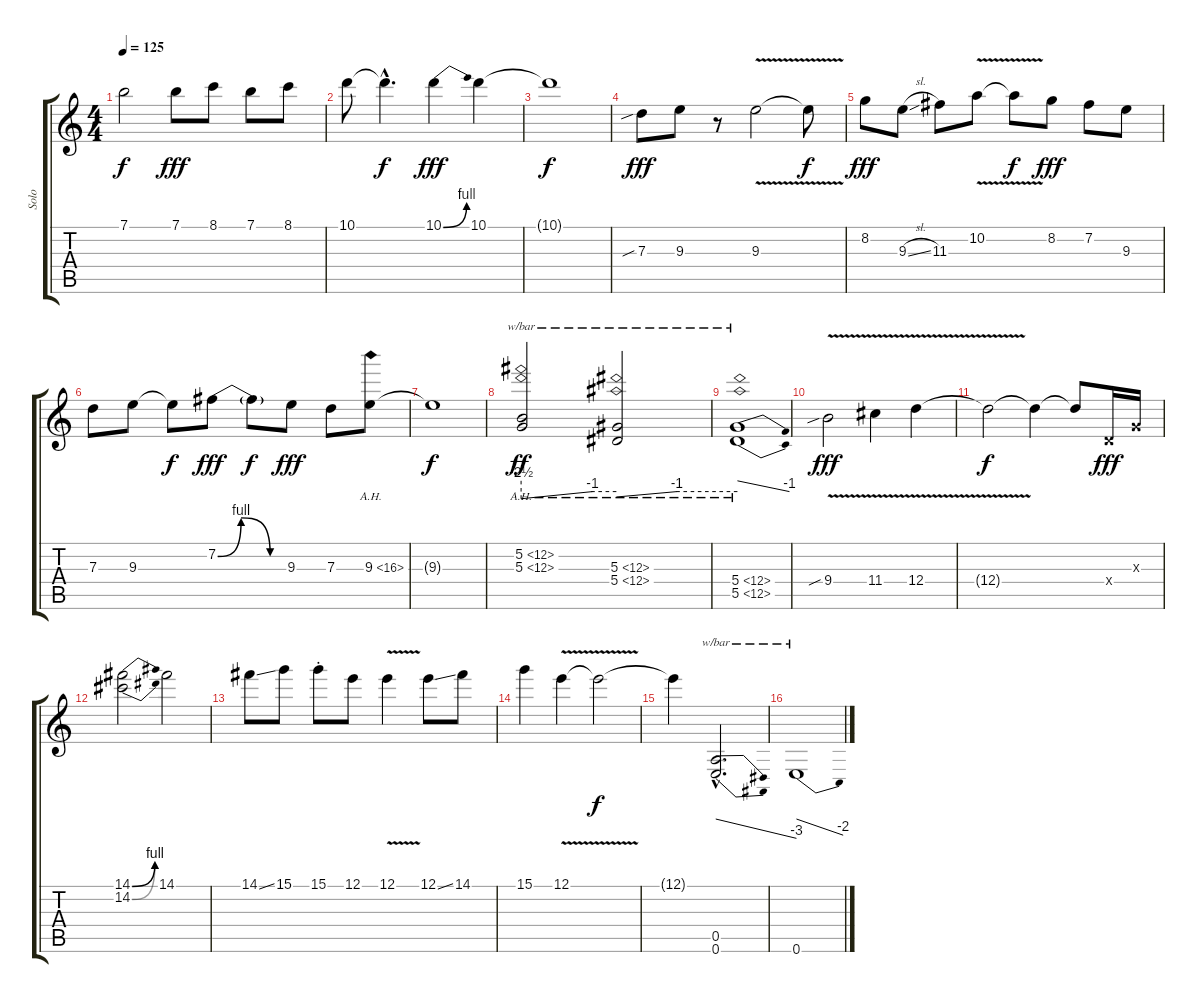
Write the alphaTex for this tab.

\track ("Solo" "Solo") {instrument overdrivenguitar}
\staff {score tabs}
\tuning (E4 B3 G3 D3 A2 E2) {hide}
\ts (4 4)
\tempo 125
\clef g2
\ks c
7.1{t}.2{dy f} 7.1.8{dy fff} 8.1.8 7.1.8 8.1.8 |
10.1.8 10.1{hac t}.4{d dy f} 10.1{be (bend 0 0 60 4)}.4{dy fff} 10.1.4 |
10.1{t}.1{dy f} |
7.3{sib}.8{dy fff} 9.3.8 r.8 9.3{v}.2 9.3{t}.8{dy f} |
8.2.8{dy fff} 9.3{sl}.8 11.3.8 10.2{v}.8 10.2{t}.8{dy f} 8.2.8{dy fff} 7.2.8 9.3.8 |
7.3.8 9.3.8 9.3{t}.8{dy f} 7.2{be (custom 0 0 20 4 45 0 60 0)}.8{dy fff} 7.2{t}.8{dy f} 9.3.8{dy fff} 7.3.8 9.3{ah 7}.8 |
9.3{t}.1{dy f} |
(5.2{ah 7} 5.3{ah 7}).2{tbe (custom default 0 -10 45 -4 60 -4) dy ff} (5.3{ah 7} 5.4{ah 7}).2{tbe (custom default 0 -8 30 -4 60 -4)} |
(5.4{ah 7} 5.5{ah 7}).1{tbe (dive default 0 0 60 -4)} |
9.4{v sib}.2{dy fff} 11.4{v}.4 12.4{v}.4 |
12.4{t}.2{dy f} 12.4{t}.4 12.4{t}.8 0.4{x}.16{dy fff} 0.3{x}.16 |
(14.1{be (bend 0 0 60 4)} 14.2{be (bend 0 0 60 4)}).2 14.1.2 |
14.1{ss}.8 15.1.8 15.1{st}.8 12.1.8 12.1{v}.4 12.1{ss}.8 14.1.8 |
15.1.4 12.1{v}.4 12.1{t}.2{dy f} |
12.1{t}.4 (0.5{hac} 0.6{hac}).2{d tbe (dive default 0 0 60 -12)} |
0.6.1{tbe (dive default 0 0 60 -8)}
